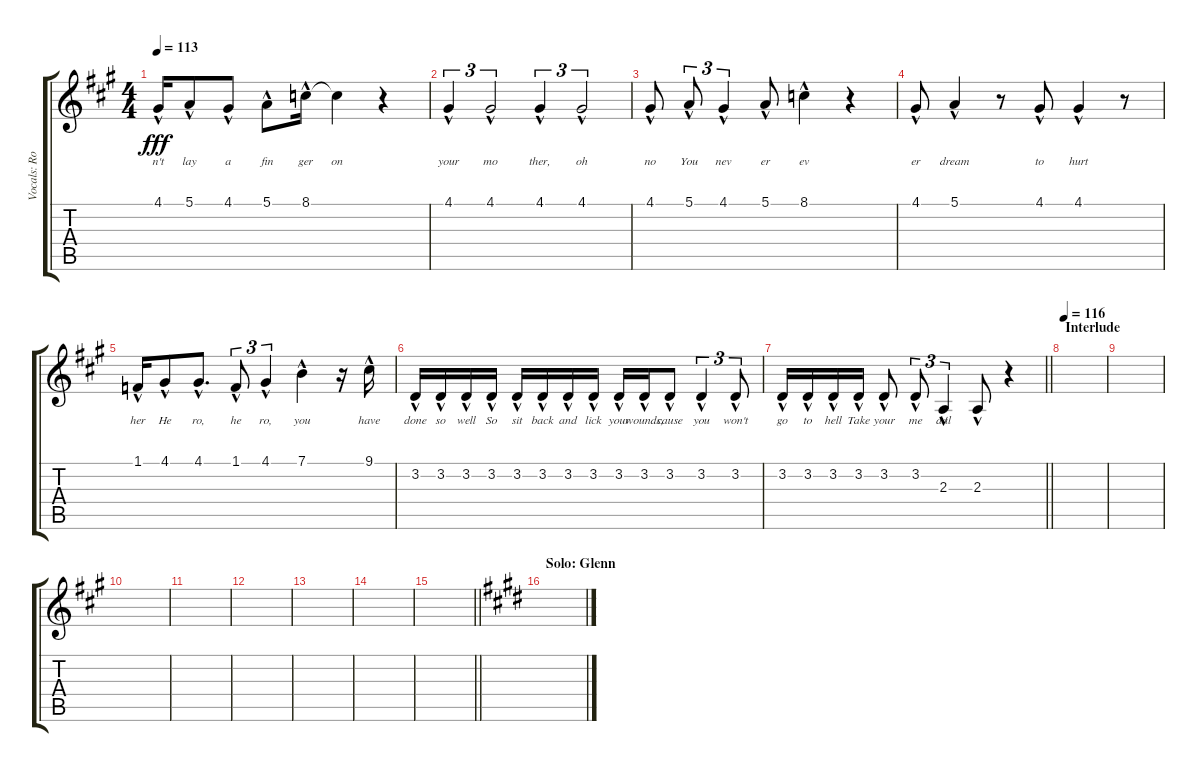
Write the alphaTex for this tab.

\track ("Vocals: Rob" "Vocals: Ro") {instrument lead2sawtooth}
\staff {score tabs}
\tuning (E4 B3 G3 D3 A2 E2) {hide}
\ts (4 4)
\tempo 113
\clef g2
\ks a
4.1{hac}.16{lyrics (0 "n't") lyrics (1 "") lyrics (2 "") lyrics (3 "") lyrics (4 "") dy fff} 5.1{hac}.8{lyrics (0 "lay") lyrics (1 "") lyrics (2 "") lyrics (3 "") lyrics (4 "")} 4.1{hac}.8{lyrics (0 "a") lyrics (1 "") lyrics (2 "") lyrics (3 "") lyrics (4 "")} 5.1{hac}.8{lyrics (0 "fin") lyrics (1 "") lyrics (2 "") lyrics (3 "") lyrics (4 "")} 8.1{hac}.16{lyrics (0 "ger") lyrics (1 "") lyrics (2 "") lyrics (3 "") lyrics (4 "")} 8.1{t}.4{lyrics (0 "on") lyrics (1 "") lyrics (2 "") lyrics (3 "") lyrics (4 "")} r.4 |
4.1{hac}.4{tu (3 2) lyrics (0 "your") lyrics (1 "") lyrics (2 "") lyrics (3 "") lyrics (4 "")} 4.1{hac}.2{tu (3 2) lyrics (0 "mo") lyrics (1 "") lyrics (2 "") lyrics (3 "") lyrics (4 "")} 4.1{hac}.4{tu (3 2) lyrics (0 "ther,") lyrics (1 "") lyrics (2 "") lyrics (3 "") lyrics (4 "")} 4.1{hac}.2{tu (3 2) lyrics (0 "oh") lyrics (1 "") lyrics (2 "") lyrics (3 "") lyrics (4 "")} |
4.1{hac}.8{lyrics (0 "no") lyrics (1 "") lyrics (2 "") lyrics (3 "") lyrics (4 "")} 5.1{hac}.8{tu (3 2) lyrics (0 "You") lyrics (1 "") lyrics (2 "") lyrics (3 "") lyrics (4 "")} 4.1{hac}.4{tu (3 2) lyrics (0 "nev") lyrics (1 "") lyrics (2 "") lyrics (3 "") lyrics (4 "")} 5.1{hac}.8{lyrics (0 "er") lyrics (1 "") lyrics (2 "") lyrics (3 "") lyrics (4 "")} 8.1{hac}.4{lyrics (0 "ev") lyrics (1 "") lyrics (2 "") lyrics (3 "") lyrics (4 "")} r.4 |
4.1{hac}.8{lyrics (0 "er") lyrics (1 "") lyrics (2 "") lyrics (3 "") lyrics (4 "")} 5.1{hac}.4{lyrics (0 "dream") lyrics (1 "") lyrics (2 "") lyrics (3 "") lyrics (4 "")} r.8 4.1{hac}.8{lyrics (0 "to") lyrics (1 "") lyrics (2 "") lyrics (3 "") lyrics (4 "")} 4.1{hac}.4{lyrics (0 "hurt") lyrics (1 "") lyrics (2 "") lyrics (3 "") lyrics (4 "")} r.8 |
1.1{hac}.16{lyrics (0 "her") lyrics (1 "") lyrics (2 "") lyrics (3 "") lyrics (4 "")} 4.1{hac}.8{lyrics (0 "He") lyrics (1 "") lyrics (2 "") lyrics (3 "") lyrics (4 "")} 4.1{hac}.8{d lyrics (0 "ro,") lyrics (1 "") lyrics (2 "") lyrics (3 "") lyrics (4 "")} 1.1{hac}.8{tu (3 2) lyrics (0 "he") lyrics (1 "") lyrics (2 "") lyrics (3 "") lyrics (4 "")} 4.1{hac}.4{tu (3 2) lyrics (0 "ro,") lyrics (1 "") lyrics (2 "") lyrics (3 "") lyrics (4 "")} 7.1{hac}.4{lyrics (0 "you") lyrics (1 "") lyrics (2 "") lyrics (3 "") lyrics (4 "")} r.16 9.1{hac}.16{lyrics (0 "have") lyrics (1 "") lyrics (2 "") lyrics (3 "") lyrics (4 "")} |
3.2{hac}.16{lyrics (0 "done") lyrics (1 "") lyrics (2 "") lyrics (3 "") lyrics (4 "")} 3.2{hac}.16{lyrics (0 "so") lyrics (1 "") lyrics (2 "") lyrics (3 "") lyrics (4 "")} 3.2{hac}.16{lyrics (0 "well") lyrics (1 "") lyrics (2 "") lyrics (3 "") lyrics (4 "")} 3.2{hac}.16{lyrics (0 "So") lyrics (1 "") lyrics (2 "") lyrics (3 "") lyrics (4 "")} 3.2{hac}.16{lyrics (0 "sit") lyrics (1 "") lyrics (2 "") lyrics (3 "") lyrics (4 "")} 3.2{hac}.16{lyrics (0 "back") lyrics (1 "") lyrics (2 "") lyrics (3 "") lyrics (4 "")} 3.2{hac}.16{lyrics (0 "and") lyrics (1 "") lyrics (2 "") lyrics (3 "") lyrics (4 "")} 3.2{hac}.16{lyrics (0 "lick") lyrics (1 "") lyrics (2 "") lyrics (3 "") lyrics (4 "")} 3.2{hac}.16{lyrics (0 "your") lyrics (1 "") lyrics (2 "") lyrics (3 "") lyrics (4 "")} 3.2{hac}.16{lyrics (0 "wounds,") lyrics (1 "") lyrics (2 "") lyrics (3 "") lyrics (4 "")} 3.2{hac}.8{lyrics (0 "cause") lyrics (1 "") lyrics (2 "") lyrics (3 "") lyrics (4 "")} 3.2{hac}.4{tu (3 2) lyrics (0 "you") lyrics (1 "") lyrics (2 "") lyrics (3 "") lyrics (4 "")} 3.2{hac}.8{tu (3 2) lyrics (0 "won't") lyrics (1 "") lyrics (2 "") lyrics (3 "") lyrics (4 "")} |
\barLineRight lightlight
3.2{hac}.16{lyrics (0 "go") lyrics (1 "") lyrics (2 "") lyrics (3 "") lyrics (4 "")} 3.2{hac}.16{lyrics (0 "to") lyrics (1 "") lyrics (2 "") lyrics (3 "") lyrics (4 "")} 3.2{hac}.16{lyrics (0 "hell") lyrics (1 "") lyrics (2 "") lyrics (3 "") lyrics (4 "")} 3.2{hac}.16{lyrics (0 "Take") lyrics (1 "") lyrics (2 "") lyrics (3 "") lyrics (4 "")} 3.2{hac}.8{lyrics (0 "your") lyrics (1 "") lyrics (2 "") lyrics (3 "") lyrics (4 "")} 3.2{hac}.8{tu (3 2) lyrics (0 "me") lyrics (1 "") lyrics (2 "") lyrics (3 "") lyrics (4 "")} 2.3{hac}.4{tu (3 2) lyrics (0 "dal") lyrics (1 "") lyrics (2 "") lyrics (3 "") lyrics (4 "")} 2.3{hac}.8{lyrics (0 "") lyrics (1 "") lyrics (2 "") lyrics (3 "") lyrics (4 "")} r.4 |
\section ("" "Interlude")
\tempo 116
|
|
|
|
|
|
|
\barLineRight lightlight
|
\section ("" "Solo: Glenn")
\ks e
